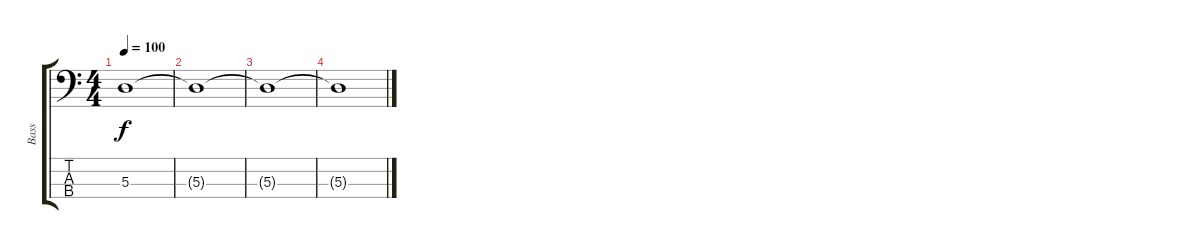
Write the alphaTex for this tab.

\track ("Bass" "Bass") {instrument electricbasspick}
\staff {score tabs}
\tuning (G2 D2 A1 D1) {hide}
\ts (4 4)
\tempo 100
\clef f4
\ks c
5.3.1{dy f} |
5.3{t}.1 |
5.3{t}.1 |
5.3{t}.1
